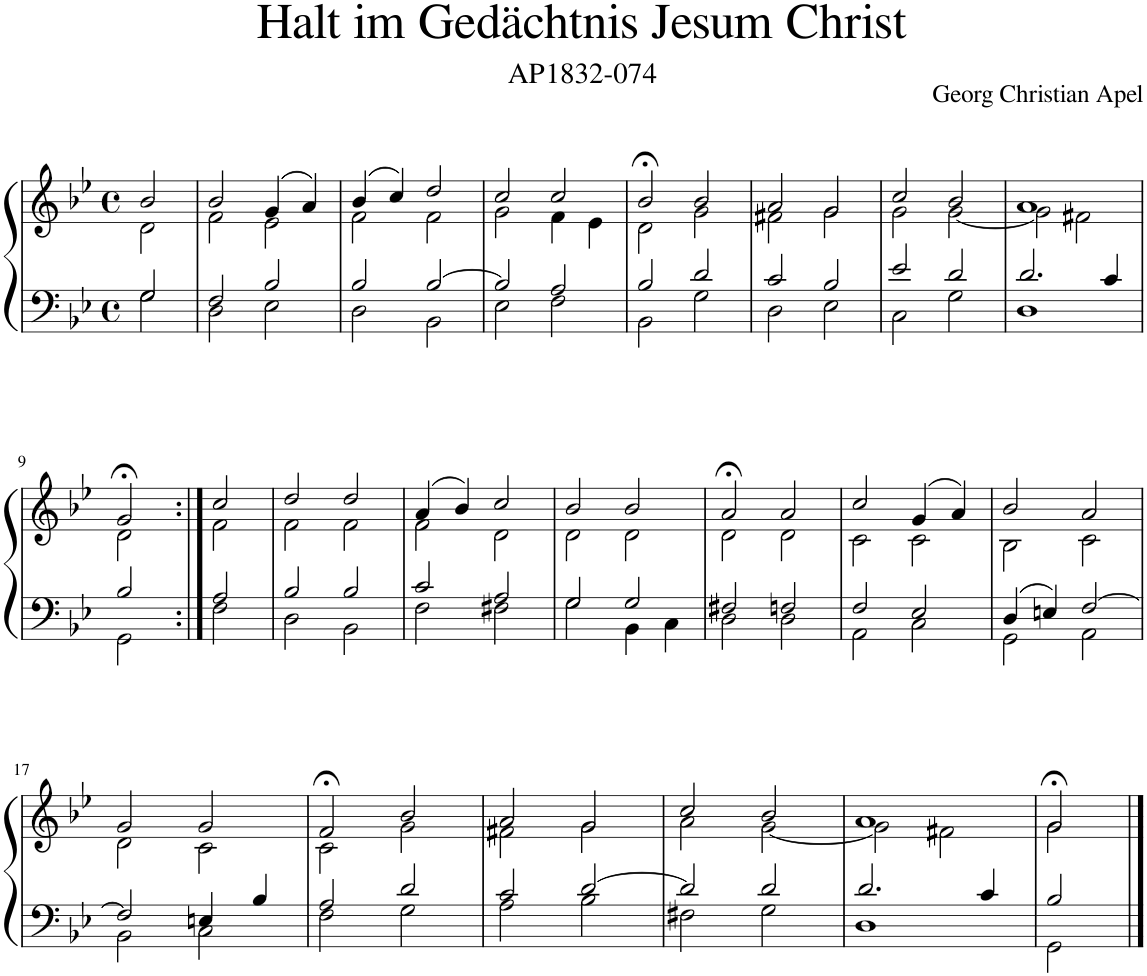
**kern	**kern
*part1	*part1
*staff2	*staff1
*I"Piano	*
*I'Pno.	*
*clefF4	*clefG2
*k[b-e-]	*k[b-e-]
*M4/4	*M4/4
*met(c)	*met(c)
=1	=1
*^	*^
2G/	2G\	2b-/	2d\
=2	=2	=2	=2
2F/	2D\	2b-/	2f\
2B-/	2E-\	(4g/	2e-\
.	.	4a/)	.
=3	=3	=3	=3
2B-/	2D\	(4b-/	2f\
.	.	4cc/)	.
[2B-/	2BB-\	2dd/	2f\
=4	=4	=4	=4
2B-/]	2E-\	2cc/	2g\
2A/	2F\	2cc/	4f\
.	.	.	4e-\
=5	=5	=5	=5
2B-/	2BB-\	2b-;</	2d\
2d/	2G\	2b-/	2g\
=6	=6	=6	=6
2c/	2D\	2a/	2f#X\
2B-/	2E-\	2g/	2g\
=7	=7	=7	=7
2e-/	2C\	2cc/	2g\
2d/	2G\	2b-/	[2g\
=8	=8	=8	=8
2.d/	1D	1a	2g\]
.	.	.	2f#X\
4c/	.	.	.
!!LO:LB:g=z	!!
=9	=9	=9	=9
2B-/	2GG\	2g;</	2d\
=10:|!	=10:|!	=10:|!	=10:|!
2A/	2F\	2cc/	2f\
=11	=11	=11	=11
2B-/	2D\	2dd/	2f\
2B-/	2BB-\	2dd/	2f\
=12	=12	=12	=12
2c/	2F\	(4a/	2f\
.	.	4b-/)	.
2A/	2F#X\	2cc/	2d\
=13	=13	=13	=13
2G/	2G\	2b-/	2d\
2G/	4BB-\	2b-/	2d\
.	4C\	.	.
=14	=14	=14	=14
2F#X/	2D\	2a;</	2d\
2Fn/	2D\	2a/	2d\
=15	=15	=15	=15
2F/	2AA\	2cc/	2c\
2E-/	2C\	(4g/	2c\
.	.	4a/)	.
=16	=16	=16	=16
4D/	2GG\	2b-/	2B-\
4En/	.	.	.
[2F/	2AA\	2a/	2c\
!!LO:LB:g=z	!!
=17	=17	=17	=17
2F/]	2BB-\	2g/	2d\
4En/	2C\	2g/	2c\
4B-/	.	.	.
=18	=18	=18	=18
2A/	2F\	2f;</	2c\
2d/	2G\	2b-/	2g\
=19	=19	=19	=19
2c/	2A\	2a/	2f#X\
[2d/	2B-\	2g/	2g\
=20	=20	=20	=20
2d/]	2F#X\	2cc/	2a\
2d/	2G\	2b-/	[2g\
=21	=21	=21	=21
2.d/	1D	1a	2g\]
.	.	.	2f#X\
4c/	.	.	.
=22	=22	=22	=22
2B-/	2GG\	2g;</	2g\
*v	*v	*	*
*	*v	*v
==	==
*-	*-
